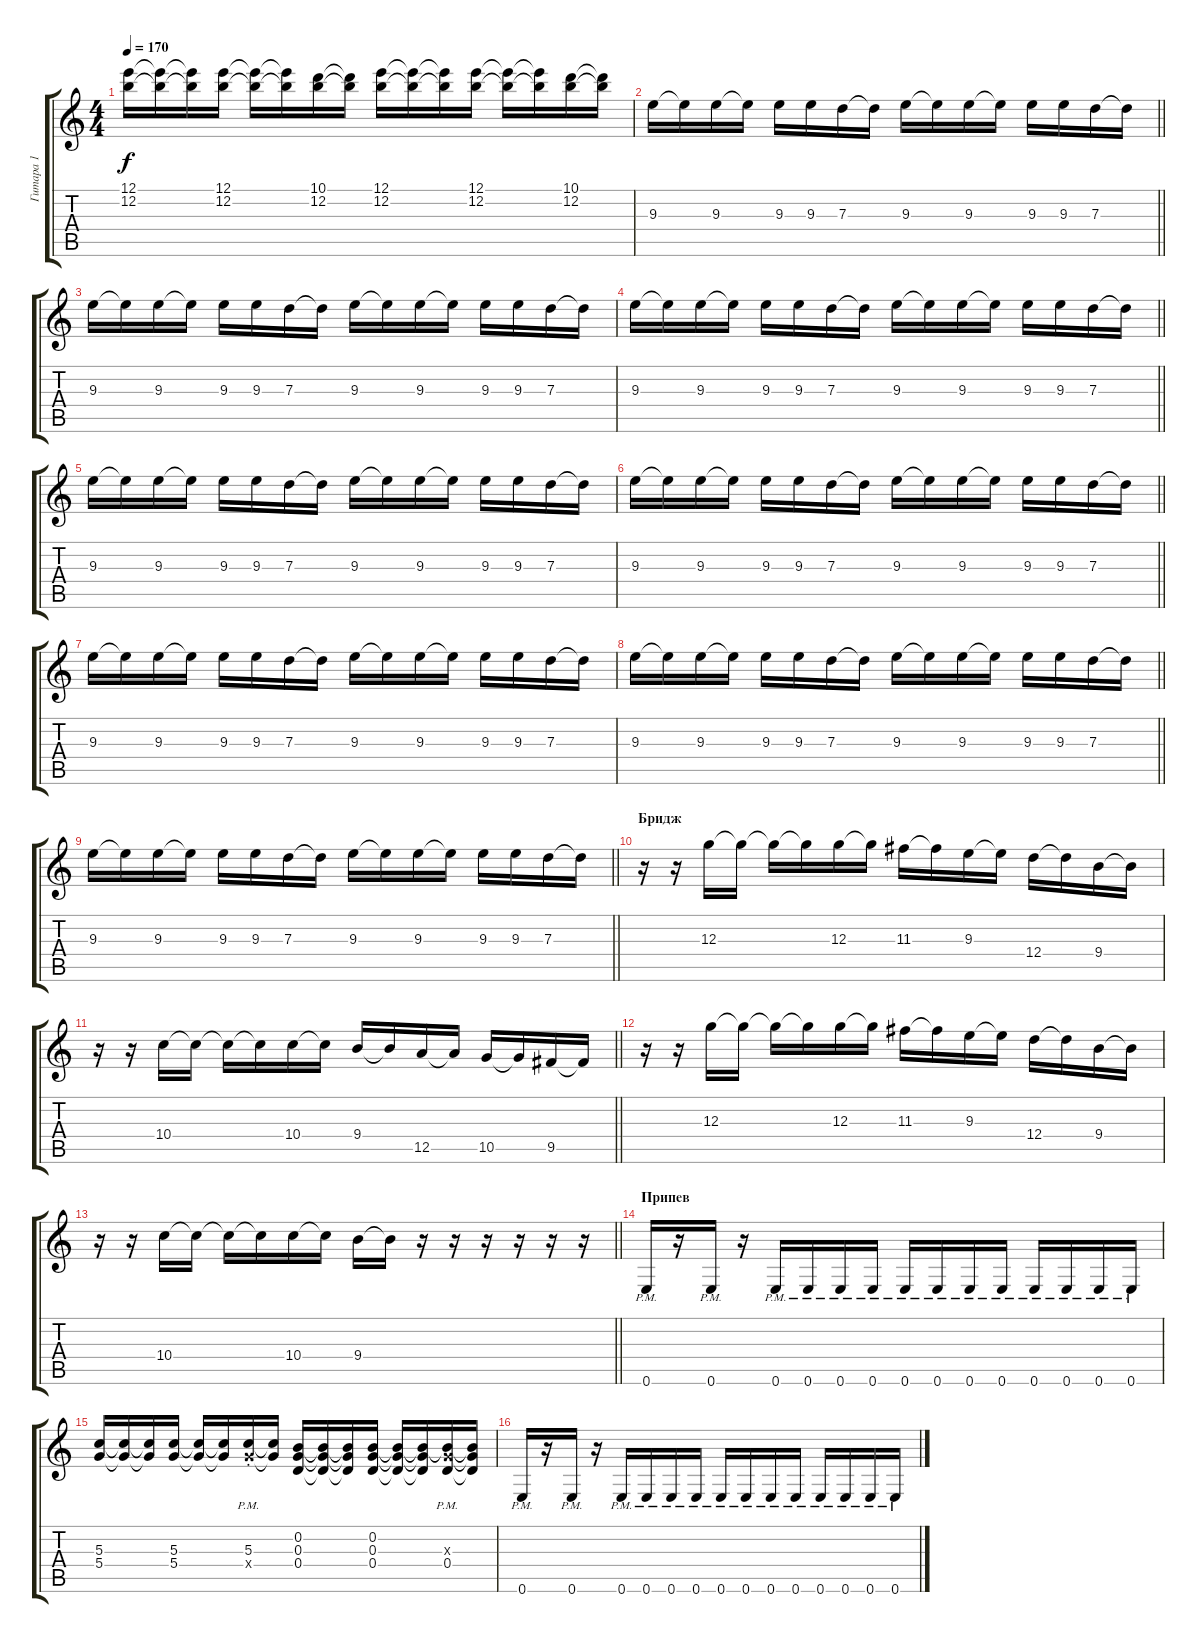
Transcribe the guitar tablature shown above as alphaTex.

\track ("Гитара 1" "Гитара 1") {instrument distortionguitar}
\staff {score tabs}
\tuning (E4 B3 G3 D3 A2 E2) {hide}
\ts (4 4)
\tempo 170
\clef g2
\ks c
(12.1 12.2).16{dy f} (12.1{t} 12.2{t}).16 (12.1{t} 12.2{t}).16 (12.1 12.2).16 (12.1{t} 12.2{t}).16 (12.1{t} 12.2{t}).16 (10.1 12.2).16 (10.1{t} 12.2{t}).16 (12.1 12.2).16 (12.1{t} 12.2{t}).16 (12.1{t} 12.2{t}).16 (12.1 12.2).16 (12.1{t} 12.2{t}).16 (12.1{t} 12.2{t}).16 (10.1 12.2).16 (10.1{t} 12.2{t}).16 |
\barLineRight lightlight
9.3.16 9.3{t}.16 9.3.16 9.3{t}.16 9.3.16 9.3.16 7.3.16 7.3{t}.16 9.3.16 9.3{t}.16 9.3.16 9.3{t}.16 9.3.16 9.3.16 7.3.16 7.3{t}.16 |
9.3.16 9.3{t}.16 9.3.16 9.3{t}.16 9.3.16 9.3.16 7.3.16 7.3{t}.16 9.3.16 9.3{t}.16 9.3.16 9.3{t}.16 9.3.16 9.3.16 7.3.16 7.3{t}.16 |
\barLineRight lightlight
9.3.16 9.3{t}.16 9.3.16 9.3{t}.16 9.3.16 9.3.16 7.3.16 7.3{t}.16 9.3.16 9.3{t}.16 9.3.16 9.3{t}.16 9.3.16 9.3.16 7.3.16 7.3{t}.16 |
9.3.16 9.3{t}.16 9.3.16 9.3{t}.16 9.3.16 9.3.16 7.3.16 7.3{t}.16 9.3.16 9.3{t}.16 9.3.16 9.3{t}.16 9.3.16 9.3.16 7.3.16 7.3{t}.16 |
\barLineRight lightlight
9.3.16 9.3{t}.16 9.3.16 9.3{t}.16 9.3.16 9.3.16 7.3.16 7.3{t}.16 9.3.16 9.3{t}.16 9.3.16 9.3{t}.16 9.3.16 9.3.16 7.3.16 7.3{t}.16 |
9.3.16 9.3{t}.16 9.3.16 9.3{t}.16 9.3.16 9.3.16 7.3.16 7.3{t}.16 9.3.16 9.3{t}.16 9.3.16 9.3{t}.16 9.3.16 9.3.16 7.3.16 7.3{t}.16 |
\barLineRight lightlight
9.3.16 9.3{t}.16 9.3.16 9.3{t}.16 9.3.16 9.3.16 7.3.16 7.3{t}.16 9.3.16 9.3{t}.16 9.3.16 9.3{t}.16 9.3.16 9.3.16 7.3.16 7.3{t}.16 |
\barLineRight lightlight
9.3.16 9.3{t}.16 9.3.16 9.3{t}.16 9.3.16 9.3.16 7.3.16 7.3{t}.16 9.3.16 9.3{t}.16 9.3.16 9.3{t}.16 9.3.16 9.3.16 7.3.16 7.3{t}.16 |
\section ("" "Бридж")
r.16 r.16 12.3.16 12.3{t}.16 12.3{t}.16 12.3{t}.16 12.3.16 12.3{t}.16 11.3.16 11.3{t}.16 9.3.16 9.3{t}.16 12.4.16 12.4{t}.16 9.4.16 9.4{t}.16 |
\barLineRight lightlight
r.16 r.16 10.4.16 10.4{t}.16 10.4{t}.16 10.4{t}.16 10.4.16 10.4{t}.16 9.4.16 9.4{t}.16 12.5.16 12.5{t}.16 10.5.16 10.5{t}.16 9.5.16 9.5{t}.16 |
r.16 r.16 12.3.16 12.3{t}.16 12.3{t}.16 12.3{t}.16 12.3.16 12.3{t}.16 11.3.16 11.3{t}.16 9.3.16 9.3{t}.16 12.4.16 12.4{t}.16 9.4.16 9.4{t}.16 |
\barLineRight lightlight
r.16 r.16 10.4.16 10.4{t}.16 10.4{t}.16 10.4{t}.16 10.4.16 10.4{t}.16 9.4.16 9.4{t}.16 r.16 r.16 r.16 r.16 r.16 r.16 |
\section ("" "Припев")
0.6{pm}.16 r.16 0.6{pm}.16 r.16 0.6{pm}.16 0.6{pm}.16 0.6{pm}.16 0.6{pm}.16 0.6{pm}.16 0.6{pm}.16 0.6{pm}.16 0.6{pm}.16 0.6{pm}.16 0.6{pm}.16 0.6{pm}.16 0.6{pm}.16 |
(5.3 5.4).16 (5.3{t} 5.4{t}).16 (5.3{t} 5.4{t}).16 (5.3 5.4).16 (5.3{t} 5.4{t}).16 (5.3{t} 5.4{t}).16 (5.3{pm st} 5.4{pm x}).16 (5.3{t} 5.4{t}).16 (0.2 0.3 0.4).16 (0.2{t} 0.3{t} 0.4{t}).16 (0.2{t} 0.3{t} 0.4{t}).16 (0.2 0.3 0.4).16 (0.2{t} 0.3{t} 0.4{t}).16 (0.2{t} 0.3{t} 0.4{t}).16 (0.2{t} 0.3{x} 0.4{pm}).16 (0.2{t} 0.3{t} 0.4{t}).16 |
0.6{pm}.16 r.16 0.6{pm}.16 r.16 0.6{pm}.16 0.6{pm}.16 0.6{pm}.16 0.6{pm}.16 0.6{pm}.16 0.6{pm}.16 0.6{pm}.16 0.6{pm}.16 0.6{pm}.16 0.6{pm}.16 0.6{pm}.16 0.6{pm}.16
